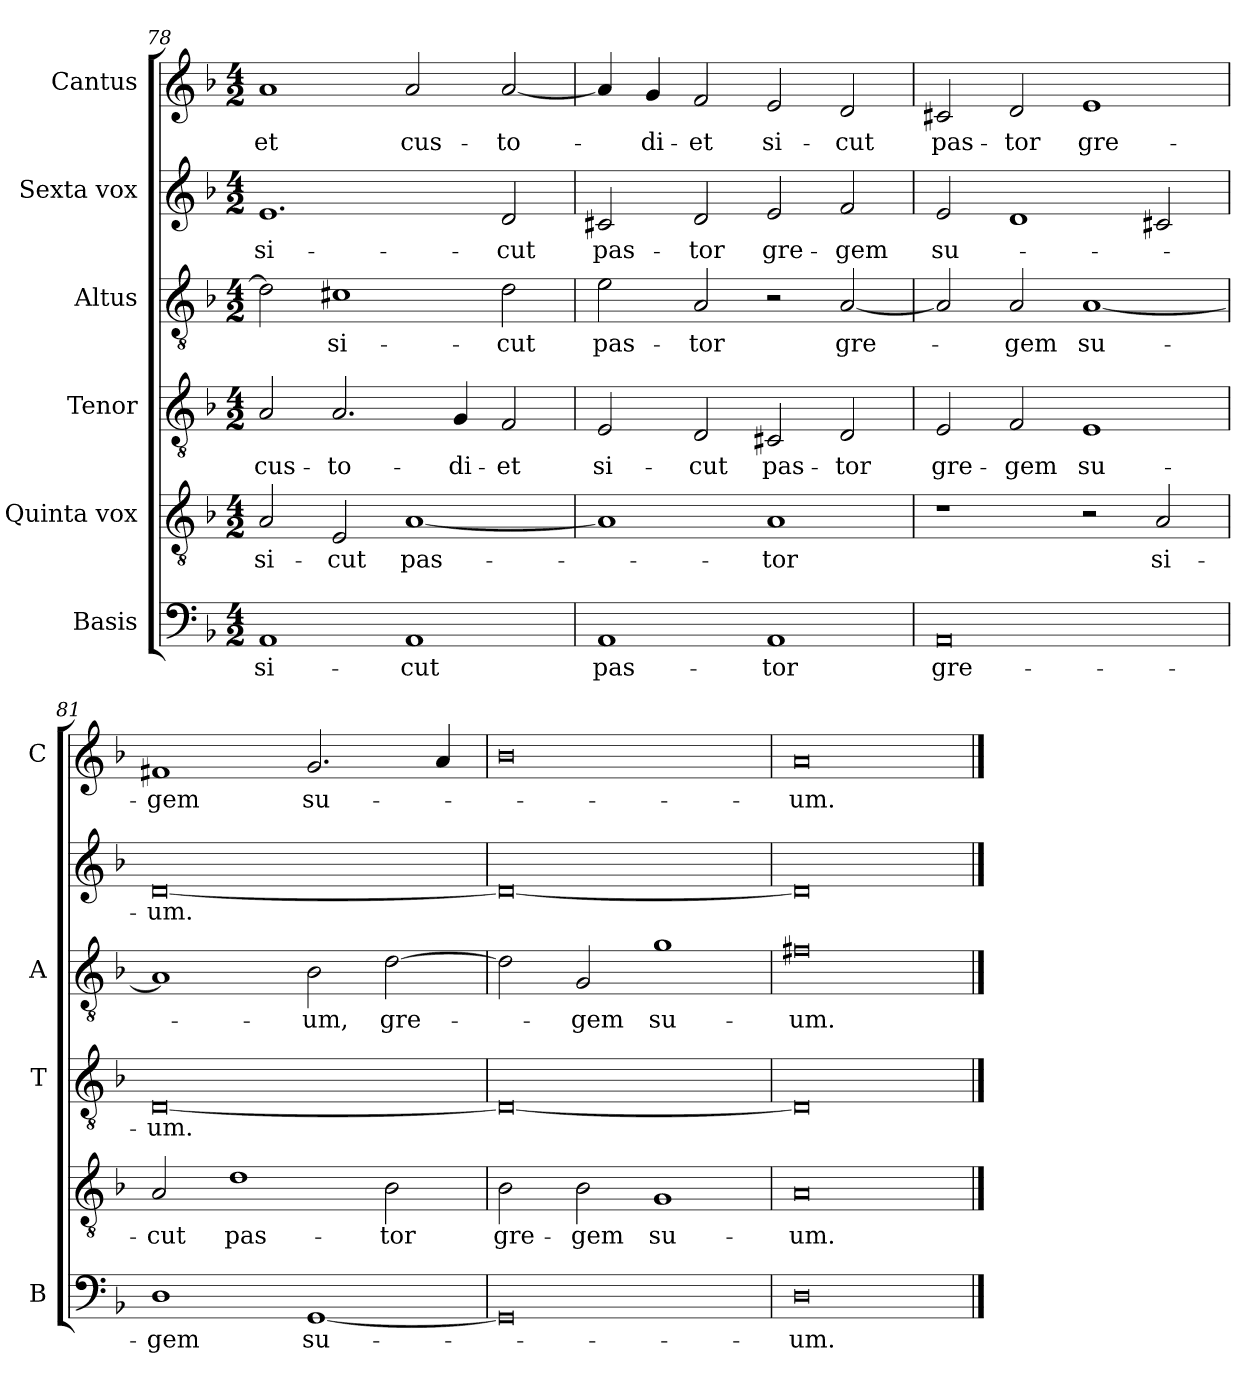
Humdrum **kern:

**kern	**text	**kern	**text	**kern	**text	**kern	**text	**kern	**text	**kern	**text
*part6	*part6	*part5	*part5	*part4	*part4	*part3	*part3	*part2	*part2	*part1	*part1
*staff6	*staff6	*staff5	*staff5	*staff4	*staff4	*staff3	*staff3	*staff2	*staff2	*staff1	*staff1
*I"Basis	*	*I"Quinta vox	*	*I"Tenor	*	*I"Altus	*	*I"Sexta vox	*	*I"Cantus	*
*I'B	*	*	*	*I'T	*	*I'A	*	*	*	*I'C	*
*clefF4	*	*clefGv2	*	*clefGv2	*	*clefGv2	*	*clefG2	*	*clefG2	*
*k[b-]	*	*k[b-]	*	*k[b-]	*	*k[b-]	*	*k[b-]	*	*k[b-]	*
*F:	*	*F:	*	*F:	*	*F:	*	*F:	*	*F:	*
*M4/2	*	*M4/2	*	*M4/2	*	*M4/2	*	*M4/2	*	*M4/2	*
=78	=78	=78	=78	=78	=78	=78	=78	=78	=78	=78	=78
!	!LO:LY:b	!	!LO:LY:b	!	!LO:LY:b	!	!	!	!LO:LY:b	!	!LO:LY:b
1AA	si-	2A/	si-	2A/	cus-	2d\]	.	1.e	si-	1a	et
!	!	!	!LO:LY:b	!	!LO:LY:b	!	!LO:LY:b	!	!	!	!
.	.	2E/	-cut	2.A/	-to-	1c#X	si-	.	.	.	.
!	!LO:LY:b	!	!LO:LY:b	!	!	!	!	!	!	!	!LO:LY:b
1AA	-cut	[1A	pas-	.	.	.	.	.	.	2a/	cus-
!	!	!	!	!	!LO:LY:b	!	!	!	!	!	!
.	.	.	.	4G/	-di-	.	.	.	.	.	.
!	!	!	!	!	!LO:LY:b	!	!LO:LY:b	!	!LO:LY:b	!	!LO:LY:b
.	.	.	.	2F/	-et	2d\	-cut	2d/	-cut	[2a/	-to-
!!LO:LB:g=z
=79	=79	=79	=79	=79	=79	=79	=79	=79	=79	=79	=79
!	!LO:LY:b	!	!	!	!LO:LY:b	!	!LO:LY:b	!	!LO:LY:b	!	!
1AA	pas-	1A]	.	2E/	si-	2e\	pas-	2c#X/	pas-	4a/]	.
!	!	!	!	!	!	!	!	!	!	!	!LO:LY:b
.	.	.	.	.	.	.	.	.	.	4g/	-di-
!	!	!	!	!	!LO:LY:b	!	!LO:LY:b	!	!LO:LY:b	!	!LO:LY:b
.	.	.	.	2D/	-cut	2A/	-tor	2d/	-tor	2f/	-et
!	!LO:LY:b	!	!LO:LY:b	!	!LO:LY:b	!	!	!	!LO:LY:b	!	!LO:LY:b
1AA	-tor	1A	-tor	2C#X/	pas-	2r	.	2e/	gre-	2e/	si-
!	!	!	!	!	!LO:LY:b	!	!LO:LY:b	!	!LO:LY:b	!	!LO:LY:b
.	.	.	.	2D/	-tor	[2A/	gre-	2f/	-gem	2d/	-cut
=80	=80	=80	=80	=80	=80	=80	=80	=80	=80	=80	=80
!	!LO:LY:b	!	!	!	!LO:LY:b	!	!	!	!LO:LY:b	!	!LO:LY:b
0AA	gre-	1r	.	2E/	gre-	2A/]	.	2e/	su-	2c#X/	pas-
!	!	!	!	!	!LO:LY:b	!	!LO:LY:b	!	!	!	!LO:LY:b
.	.	.	.	2F/	-gem	2A/	-gem	1d	.	2d/	-tor
!	!	!	!	!	!LO:LY:b	!	!LO:LY:b	!	!	!	!LO:LY:b
.	.	2r	.	1E	su-	[1A	su-	.	.	1e	gre-
!	!	!	!LO:LY:b	!	!	!	!	!	!	!	!
.	.	2A/	si-	.	.	.	.	2c#X/	.	.	.
=81	=81	=81	=81	=81	=81	=81	=81	=81	=81	=81	=81
!	!LO:LY:b	!	!LO:LY:b	!	!LO:LY:b	!	!	!	!LO:LY:b	!	!LO:LY:b
1D	-gem	2A/	-cut	[0D	-um.	1A]	.	[0d	-um.	1f#X	-gem
!	!	!	!LO:LY:b	!	!	!	!	!	!	!	!
.	.	1d	pas-	.	.	.	.	.	.	.	.
!	!LO:LY:b	!	!	!	!	!	!LO:LY:b	!	!	!	!LO:LY:b
[1GG	su-	.	.	.	.	2B-\	-um,	.	.	2.g/	su-
!	!	!	!LO:LY:b	!	!	!	!LO:LY:b	!	!	!	!
.	.	2B-\	-tor	.	.	[2d\	gre-	.	.	.	.
.	.	.	.	.	.	.	.	.	.	4a/	.
=82	=82	=82	=82	=82	=82	=82	=82	=82	=82	=82	=82
!	!	!	!LO:LY:b	!	!	!	!	!	!	!	!
0GG]	.	2B-\	gre-	0D_	.	2d\]	.	0d_	.	0b-	.
!	!	!	!LO:LY:b	!	!	!	!LO:LY:b	!	!	!	!
.	.	2B-\	-gem	.	.	2G/	-gem	.	.	.	.
!	!	!	!LO:LY:b	!	!	!	!LO:LY:b	!	!	!	!
.	.	1G	su-	.	.	1g	su-	.	.	.	.
=83	=83	=83	=83	=83	=83	=83	=83	=83	=83	=83	=83
!	!LO:LY:b	!	!LO:LY:b	!	!	!	!LO:LY:b	!	!	!	!LO:LY:b
0D	-um.	0A	-um.	0D]	.	0f#X	-um.	0d]	.	0a	-um.
==	==	==	==	==	==	==	==	==	==	==	==
*-	*-	*-	*-	*-	*-	*-	*-	*-	*-	*-	*-
